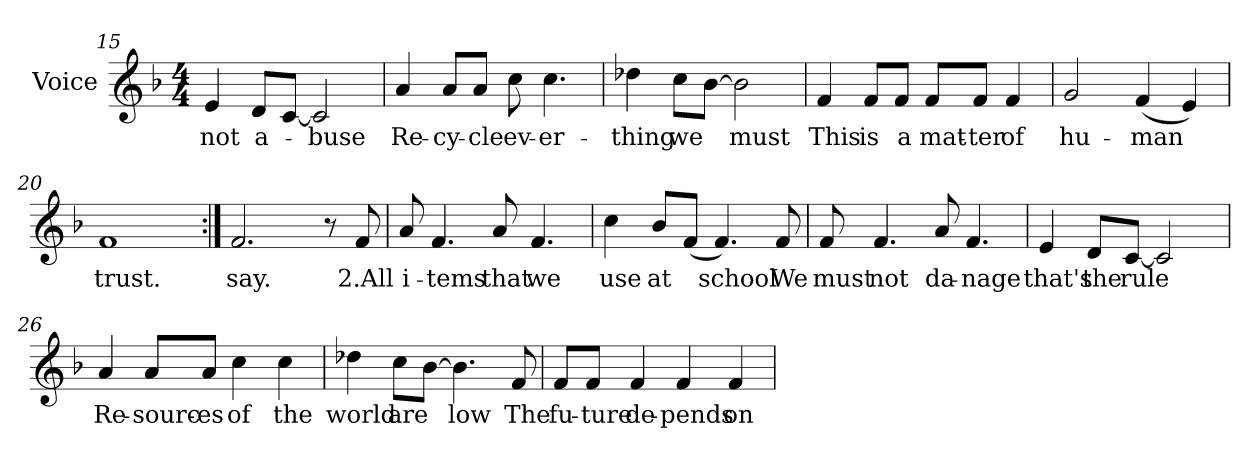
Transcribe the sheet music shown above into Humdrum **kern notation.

**kern	**text
*part1	*part1
*staff1	*staff1
*I"Voice	*
*I'Voice	*
!!LO:LB:g=z
*clefG2	*
*k[b-]	*
*F:	*
*M4/4	*
=15	=15
!	!LO:LY:b:color=#000000
4ei/	not
!	!LO:LY:b:color=#000000
8di/L	a-
[8ci/J	.
!	!LO:LY:b:color=#000000
2ci/]	-buse
=16	=16
!	!LO:LY:b:color=#000000
4ai/	Re-
!	!LO:LY:b:color=#000000
8ai/L	-cy-
!	!LO:LY:b:color=#000000
8ai/J	-cle
!	!LO:LY:b:color=#000000
8cci\	ev-
!	!LO:LY:b:color=#000000
4.cci\	-er-
=17	=17
!	!LO:LY:b:color=#000000
4dd-Xi\	thing
!	!LO:LY:b:color=#000000
8cci\L	we
[8b-i\J	.
!	!LO:LY:b:color=#000000
2b-i\]	must
=18	=18
!	!LO:LY:b:color=#000000
4fi/	This
!	!LO:LY:b:color=#000000
8fi/L	is
!	!LO:LY:b:color=#000000
8fi/J	a
!	!LO:LY:b:color=#000000
8fi/L	mat-
!	!LO:LY:b:color=#000000
8fi/J	-ter
!	!LO:LY:b:color=#000000
4fi/	of
=19	=19
!	!LO:LY:b:color=#000000
2gi/	hu-
!	!LO:LY:b:color=#000000
(4fi/	-man
4ei/)	.
!!LO:LB:g=z
=20	=20
!	!LO:LY:b:color=#000000
1fi	trust.
=21:|!	=21:|!
!	!LO:LY:b:color=#000000
2.fi/	say.
8r	.
!	!LO:LY:b:color=#000000
8fi/	2.All
=22	=22
!	!LO:LY:b:color=#000000
8ai/	i-
!	!LO:LY:b:color=#000000
4.fi/	-tems
!	!LO:LY:b:color=#000000
8ai/	that
!	!LO:LY:b:color=#000000
4.fi/	we
=23	=23
!	!LO:LY:b:color=#000000
4cci\	use
!	!LO:LY:b:color=#000000
8b-i/L	at
(8fi/J	.
!	!LO:LY:b:color=#000000
4.fi/)	school
!	!LO:LY:b:color=#000000
8fi/	We
=24	=24
!	!LO:LY:b:color=#000000
8fi/	must
!	!LO:LY:b:color=#000000
4.fi/	not
!	!LO:LY:b:color=#000000
8ai/	da-
!	!LO:LY:b:color=#000000
4.fi/	-nage
!!LO:LB:g=z
=25	=25
!	!LO:LY:b:color=#000000
4ei/	that's
!	!LO:LY:b:color=#000000
8di/L	the
!	!LO:LY:b:color=#000000
[8ci/J	rule
2ci/]	.
=26	=26
!	!LO:LY:b:color=#000000
4ai/	Re-
!	!LO:LY:b:color=#000000
8ai/L	-sourc-
!	!LO:LY:b:color=#000000
8ai/J	-es
!	!LO:LY:b:color=#000000
4cci\	of
!	!LO:LY:b:color=#000000
4cci\	the
=27	=27
!	!LO:LY:b:color=#000000
4dd-Xi\	world
!	!LO:LY:b:color=#000000
8cci\L	are
[8b-i\J	.
!	!LO:LY:b:color=#000000
4.b-i\]	low
!	!LO:LY:b:color=#000000
8fi/	The
!!LO:LB:g=z
=28	=28
!	!LO:LY:b:color=#000000
8fi/L	fu-
!	!LO:LY:b:color=#000000
8fi/J	-ture
!	!LO:LY:b:color=#000000
4fi/	de-
!	!LO:LY:b:color=#000000
4fi/	-pends
!	!LO:LY:b:color=#000000
4fi/	on
=	=
*-	*-
